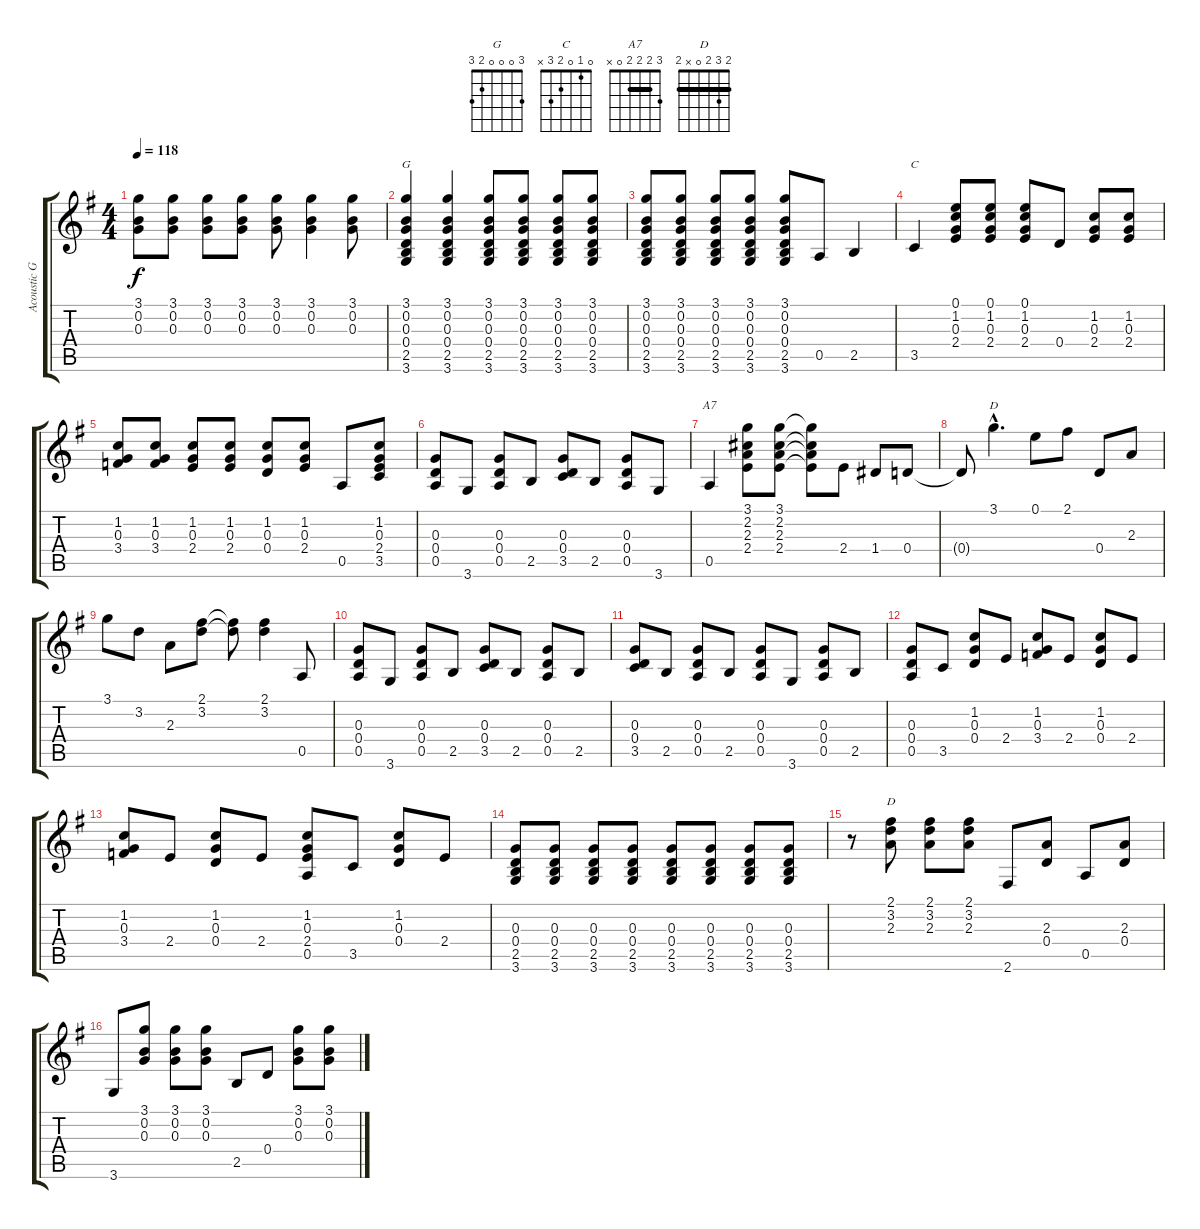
\track ("Acoustic Guitar" "Acoustic G") {instrument acousticguitarsteel}
\staff {score tabs}
\tuning (E4 B3 G3 D3 A2 E2) {hide}
\chord ("G" 3 0 0 0 2 3)
\chord ("C" 0 1 0 2 3 x)
\chord ("A7" 3 2 2 2 0 x) {barre 2}
\chord ("D" 2 3 2 0 x x)
\chord ("D" 2 3 2 0 x 2) {barre 2}
\ts (4 4)
\tempo 118
\clef g2
\ks g
(3.1 0.2 0.3).8{dy f} (3.1 0.2 0.3).8 (3.1 0.2 0.3).8 (3.1 0.2 0.3).8 (3.1 0.2 0.3).8 (3.1 0.2 0.3).4 (3.1 0.2 0.3).8 |
(3.1 0.2 0.3 0.4 2.5 3.6).4{ch "G"} (3.1 0.2 0.3 0.4 2.5 3.6).4 (3.1 0.2 0.3 0.4 2.5 3.6).8 (3.1 0.2 0.3 0.4 2.5 3.6).8 (3.1 0.2 0.3 0.4 2.5 3.6).8 (3.1 0.2 0.3 0.4 2.5 3.6).8 |
(3.1 0.2 0.3 0.4 2.5 3.6).8 (3.1 0.2 0.3 0.4 2.5 3.6).8 (3.1 0.2 0.3 0.4 2.5 3.6).8 (3.1 0.2 0.3 0.4 2.5 3.6).8 (3.1 0.2 0.3 0.4 2.5 3.6).8 0.5.8 2.5.4 |
3.5.4{ch "C"} (0.1 1.2 0.3 2.4).8 (0.1 1.2 0.3 2.4).8 (0.1 1.2 0.3 2.4).8 0.4.8 (1.2 0.3 2.4).8 (1.2 0.3 2.4).8 |
(1.2 0.3 3.4).8 (1.2 0.3 3.4).8 (1.2 0.3 2.4).8 (1.2 0.3 2.4).8 (1.2 0.3 0.4).8 (1.2 0.3 2.4).8 0.5.8 (1.2 0.3 2.4 3.5).8 |
(0.3 0.4 0.5).8 3.6.8 (0.3 0.4 0.5).8 2.5.8 (0.3 0.4 3.5).8 2.5.8 (0.3 0.4 0.5).8 3.6.8 |
0.5.4{ch "A7"} (3.1 2.2 2.3 2.4).8 (3.1 2.2 2.3 2.4).8 (3.1{t} 2.2{t} 2.3{t} 2.4{t}).8 2.4.8 1.4.8 0.4.8 |
0.4{t}.8 3.1{hac}.4{d ch "D"} 0.1.8 2.1.8 0.4.8 2.3.8 |
3.1.8 3.2.8 2.3.8 (2.1 3.2).8 (2.1{t} 3.2{t}).8 (2.1 3.2).4 0.5.8 |
(0.3 0.4 0.5).8 3.6.8 (0.3 0.4 0.5).8 2.5.8 (0.3 0.4 3.5).8 2.5.8 (0.3 0.4 0.5).8 2.5.8 |
(0.3 0.4 3.5).8 2.5.8 (0.3 0.4 0.5).8 2.5.8 (0.3 0.4 0.5).8 3.6.8 (0.3 0.4 0.5).8 2.5.8 |
(0.3 0.4 0.5).8 3.5.8 (1.2 0.3 0.4).8 2.4.8 (1.2 0.3 3.4).8 2.4.8 (1.2 0.3 0.4).8 2.4.8 |
(1.2 0.3 3.4).8 2.4.8 (1.2 0.3 0.4).8 2.4.8 (1.2 0.3 2.4 0.5).8 3.5.8 (1.2 0.3 0.4).8 2.4.8 |
(0.3 0.4 2.5 3.6).8 (0.3 0.4 2.5 3.6).8 (0.3 0.4 2.5 3.6).8 (0.3 0.4 2.5 3.6).8 (0.3 0.4 2.5 3.6).8 (0.3 0.4 2.5 3.6).8 (0.3 0.4 2.5 3.6).8 (0.3 0.4 2.5 3.6).8 |
r.8 (2.1 3.2 2.3).8{ch "D"} (2.1 3.2 2.3).8 (2.1 3.2 2.3).8 2.6.8 (2.3 0.4).8 0.5.8 (2.3 0.4).8 |
3.6.8 (3.1 0.2 0.3).8 (3.1 0.2 0.3).8 (3.1 0.2 0.3).8 2.5.8 0.4.8 (3.1 0.2 0.3).8 (3.1 0.2 0.3).8
